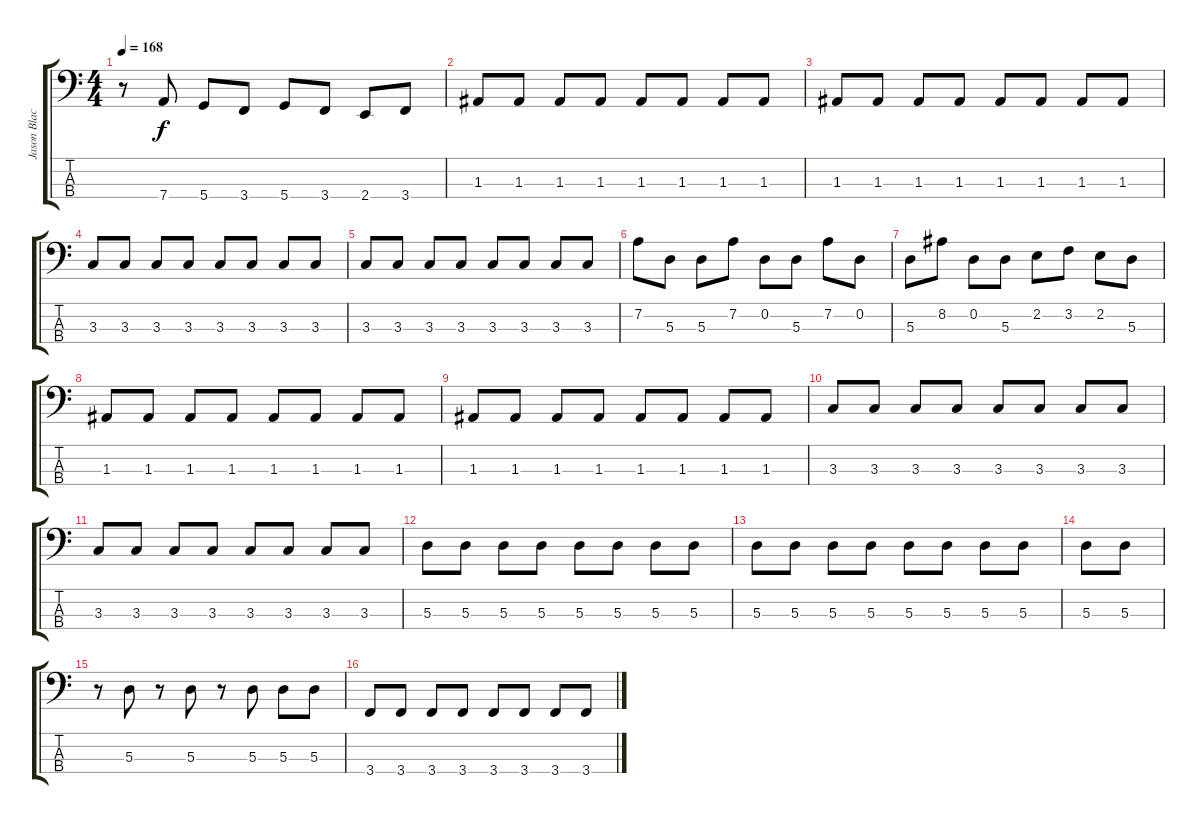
\track ("Jason Black" "Jason Blac") {instrument electricbassfinger}
\staff {score tabs}
\tuning (G2 D2 A1 D1) {hide}
\ts (4 4)
\tempo 168
\clef f4
\ks c
r.8{dy f} 7.4.8 5.4.8 3.4.8 5.4.8 3.4.8 2.4.8 3.4.8 |
1.3.8 1.3.8 1.3.8 1.3.8 1.3.8 1.3.8 1.3.8 1.3.8 |
1.3.8 1.3.8 1.3.8 1.3.8 1.3.8 1.3.8 1.3.8 1.3.8 |
3.3.8 3.3.8 3.3.8 3.3.8 3.3.8 3.3.8 3.3.8 3.3.8 |
3.3.8 3.3.8 3.3.8 3.3.8 3.3.8 3.3.8 3.3.8 3.3.8 |
7.2.8 5.3.8 5.3.8 7.2.8 0.2.8 5.3.8 7.2.8 0.2.8 |
5.3.8 8.2.8 0.2.8 5.3.8 2.2.8 3.2.8 2.2.8 5.3.8 |
1.3.8 1.3.8 1.3.8 1.3.8 1.3.8 1.3.8 1.3.8 1.3.8 |
1.3.8 1.3.8 1.3.8 1.3.8 1.3.8 1.3.8 1.3.8 1.3.8 |
3.3.8 3.3.8 3.3.8 3.3.8 3.3.8 3.3.8 3.3.8 3.3.8 |
3.3.8 3.3.8 3.3.8 3.3.8 3.3.8 3.3.8 3.3.8 3.3.8 |
5.3.8 5.3.8 5.3.8 5.3.8 5.3.8 5.3.8 5.3.8 5.3.8 |
5.3.8 5.3.8 5.3.8 5.3.8 5.3.8 5.3.8 5.3.8 5.3.8 |
5.3.8 5.3.8 |
r.8 5.3.8 r.8 5.3.8 r.8 5.3.8 5.3.8 5.3.8 |
3.4.8 3.4.8 3.4.8 3.4.8 3.4.8 3.4.8 3.4.8 3.4.8
